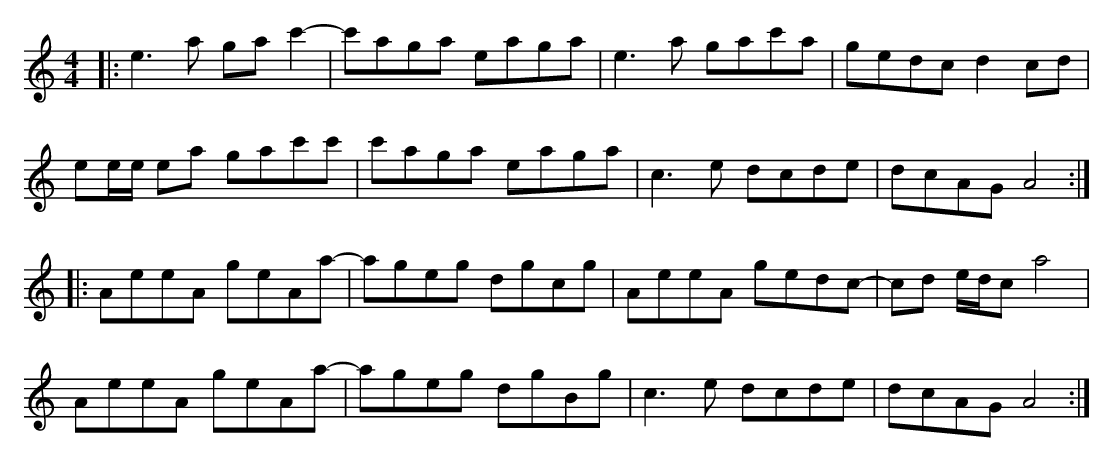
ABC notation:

X:1
M:4/4
K:Amin
|:e3 a gac'2-|c'aga eaga|e3 a gac'a|gedcd2 cd|
ee/e/ ea gac'c'|c'aga eaga|c3e dcde|dcAG A4:|
|:AeeA geAa-|ageg dgcg|AeeA gedc-|cd e/d/c a4|
AeeA geAa-|ageg dgBg|c3e dcde|dcAG A4:|
